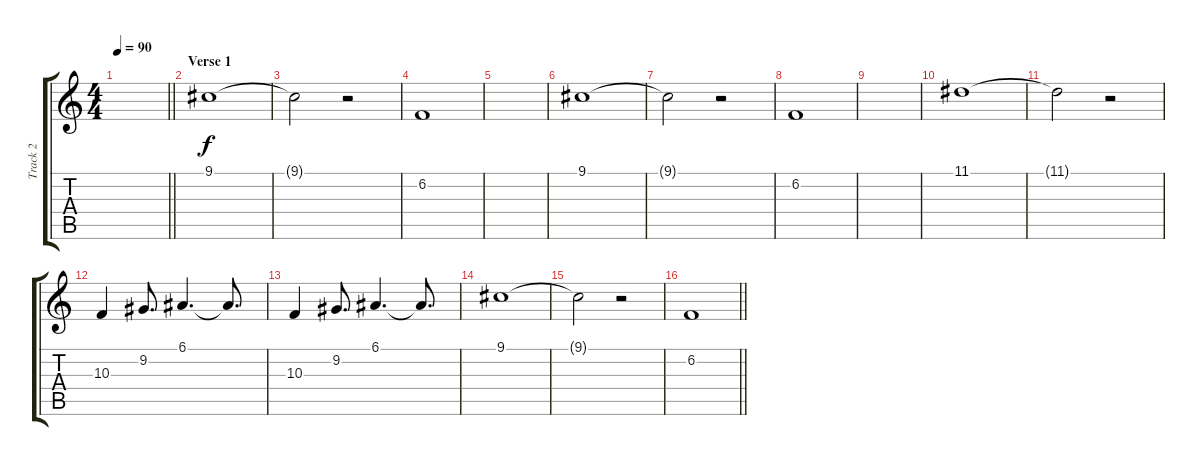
\track ("Track 2" "Track 2") {instrument celesta}
\staff {score tabs}
\tuning (E4 B3 G3 D3 A2 E2) {hide}
\ts (4 4)
\tempo 90
\clef g2
\barLineRight lightlight
\ks c
|
\section ("" "Verse 1")
9.1.1 |
9.1{t}.2 r.2 |
6.2.1 |
|
9.1.1 |
9.1{t}.2 r.2 |
6.2.1 |
|
11.1.1 |
11.1{t}.2 r.2 |
10.3.4 9.2.8{d} 6.1.4{d} 6.1{t}.8{d} |
10.3.4 9.2.8{d} 6.1.4{d} 6.1{t}.8{d} |
9.1.1 |
9.1{t}.2 r.2 |
\barLineRight lightlight
6.2.1
